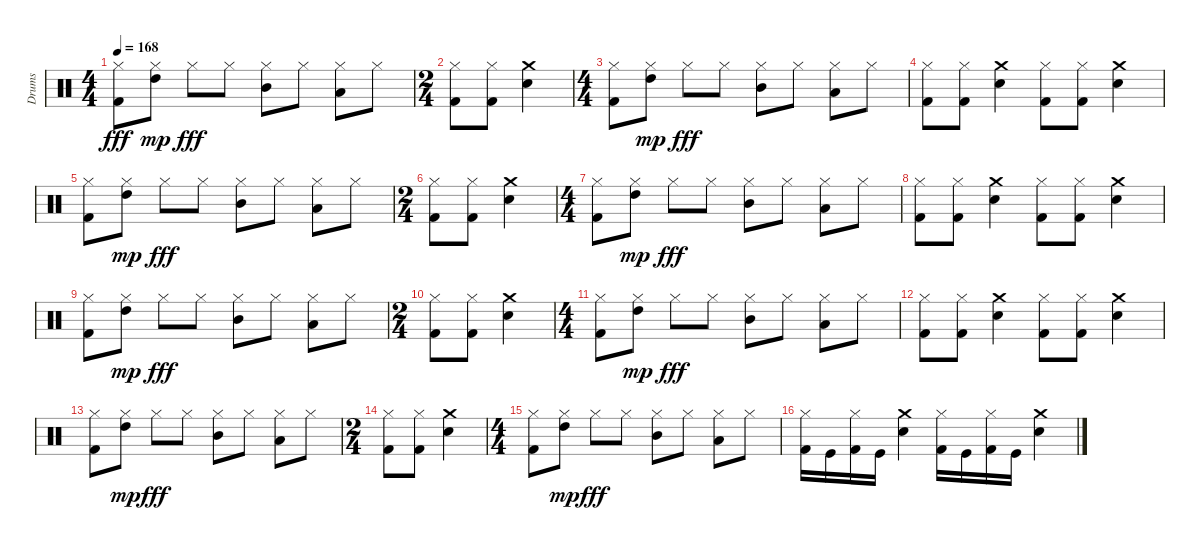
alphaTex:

\track ("Drums" "Drums") {instrument percussion}
\staff {score}
\articulation defaults
\ts (4 4)
\tempo 168
\clef neutral
\ks c
("Hi-Hat (closed)" "Kick (hit) 2").8{dy fff} ("High Tom (hit)" "Hi-Hat (closed)").8{dy mp} "Hi-Hat (closed)".8{dy fff} "Hi-Hat (closed)".8 ("Mid Tom (hit)" "Hi-Hat (closed)").8 "Hi-Hat (closed)".8 ("Low Tom (hit)" "Hi-Hat (closed)").8 "Hi-Hat (closed)".8 |
\ts (2 4)
("Kick (hit) 2" "Hi-Hat (closed)").8 ("Kick (hit) 2" "Hi-Hat (closed)").8 ("Snare (hit) 2" "Crash medium (hit)").4 |
\ts (4 4)
("Hi-Hat (closed)" "Kick (hit) 2").8 ("High Tom (hit)" "Hi-Hat (closed)").8{dy mp} "Hi-Hat (closed)".8{dy fff} "Hi-Hat (closed)".8 ("Mid Tom (hit)" "Hi-Hat (closed)").8 "Hi-Hat (closed)".8 ("Low Tom (hit)" "Hi-Hat (closed)").8 "Hi-Hat (closed)".8 |
("Hi-Hat (closed)" "Kick (hit) 2").8 ("Hi-Hat (closed)" "Kick (hit) 2").8 ("Snare (hit) 2" "Crash medium (hit)").4 ("Kick (hit) 2" "Hi-Hat (closed)").8 ("Kick (hit) 2" "Hi-Hat (closed)").8 ("Crash medium (hit)" "Snare (hit) 2").4 |
("Hi-Hat (closed)" "Kick (hit) 2").8 ("High Tom (hit)" "Hi-Hat (closed)").8{dy mp} "Hi-Hat (closed)".8{dy fff} "Hi-Hat (closed)".8 ("Mid Tom (hit)" "Hi-Hat (closed)").8 "Hi-Hat (closed)".8 ("Low Tom (hit)" "Hi-Hat (closed)").8 "Hi-Hat (closed)".8 |
\ts (2 4)
("Kick (hit) 2" "Hi-Hat (closed)").8 ("Kick (hit) 2" "Hi-Hat (closed)").8 ("Snare (hit) 2" "Crash medium (hit)").4 |
\ts (4 4)
("Hi-Hat (closed)" "Kick (hit) 2").8 ("High Tom (hit)" "Hi-Hat (closed)").8{dy mp} "Hi-Hat (closed)".8{dy fff} "Hi-Hat (closed)".8 ("Mid Tom (hit)" "Hi-Hat (closed)").8 "Hi-Hat (closed)".8 ("Low Tom (hit)" "Hi-Hat (closed)").8 "Hi-Hat (closed)".8 |
("Hi-Hat (closed)" "Kick (hit) 2").8 ("Hi-Hat (closed)" "Kick (hit) 2").8 ("Snare (hit) 2" "Crash medium (hit)").4 ("Kick (hit) 2" "Hi-Hat (closed)").8 ("Kick (hit) 2" "Hi-Hat (closed)").8 ("Crash medium (hit)" "Snare (hit) 2").4 |
("Hi-Hat (closed)" "Kick (hit) 2").8 ("High Tom (hit)" "Hi-Hat (closed)").8{dy mp} "Hi-Hat (closed)".8{dy fff} "Hi-Hat (closed)".8 ("Mid Tom (hit)" "Hi-Hat (closed)").8 "Hi-Hat (closed)".8 ("Low Tom (hit)" "Hi-Hat (closed)").8 "Hi-Hat (closed)".8 |
\ts (2 4)
("Kick (hit) 2" "Hi-Hat (closed)").8 ("Kick (hit) 2" "Hi-Hat (closed)").8 ("Snare (hit) 2" "Crash medium (hit)").4 |
\ts (4 4)
("Hi-Hat (closed)" "Kick (hit) 2").8 ("High Tom (hit)" "Hi-Hat (closed)").8{dy mp} "Hi-Hat (closed)".8{dy fff} "Hi-Hat (closed)".8 ("Mid Tom (hit)" "Hi-Hat (closed)").8 "Hi-Hat (closed)".8 ("Low Tom (hit)" "Hi-Hat (closed)").8 "Hi-Hat (closed)".8 |
("Hi-Hat (closed)" "Kick (hit) 2").8 ("Hi-Hat (closed)" "Kick (hit) 2").8 ("Snare (hit) 2" "Crash medium (hit)").4 ("Kick (hit) 2" "Hi-Hat (closed)").8 ("Kick (hit) 2" "Hi-Hat (closed)").8 ("Crash medium (hit)" "Snare (hit) 2").4 |
("Hi-Hat (closed)" "Kick (hit) 2").8 ("High Tom (hit)" "Hi-Hat (closed)").8{dy mp} "Hi-Hat (closed)".8{dy fff} "Hi-Hat (closed)".8 ("Mid Tom (hit)" "Hi-Hat (closed)").8 "Hi-Hat (closed)".8 ("Low Tom (hit)" "Hi-Hat (closed)").8 "Hi-Hat (closed)".8 |
\ts (2 4)
("Hi-Hat (closed)" "Kick (hit) 2").8 ("Hi-Hat (closed)" "Kick (hit) 2").8 ("Crash medium (hit)" "Snare (hit) 2").4 |
\ts (4 4)
("Hi-Hat (closed)" "Kick (hit) 2").8 ("High Tom (hit)" "Hi-Hat (closed)").8{dy mp} "Hi-Hat (closed)".8{dy fff} "Hi-Hat (closed)".8 ("Mid Tom (hit)" "Hi-Hat (closed)").8 "Hi-Hat (closed)".8 ("Low Tom (hit)" "Hi-Hat (closed)").8 "Hi-Hat (closed)".8 |
("Kick (hit) 2" "Hi-Hat (closed)").16 "Kick (hit)".16 ("Kick (hit) 2" "Hi-Hat (closed)").16 "Kick (hit)".16 ("Snare (hit) 2" "Crash medium (hit)").4 ("Kick (hit) 2" "Hi-Hat (closed)").16 "Kick (hit)".16 ("Kick (hit) 2" "Hi-Hat (closed)").16 "Kick (hit)".16 ("Crash medium (hit)" "Snare (hit) 2").4
